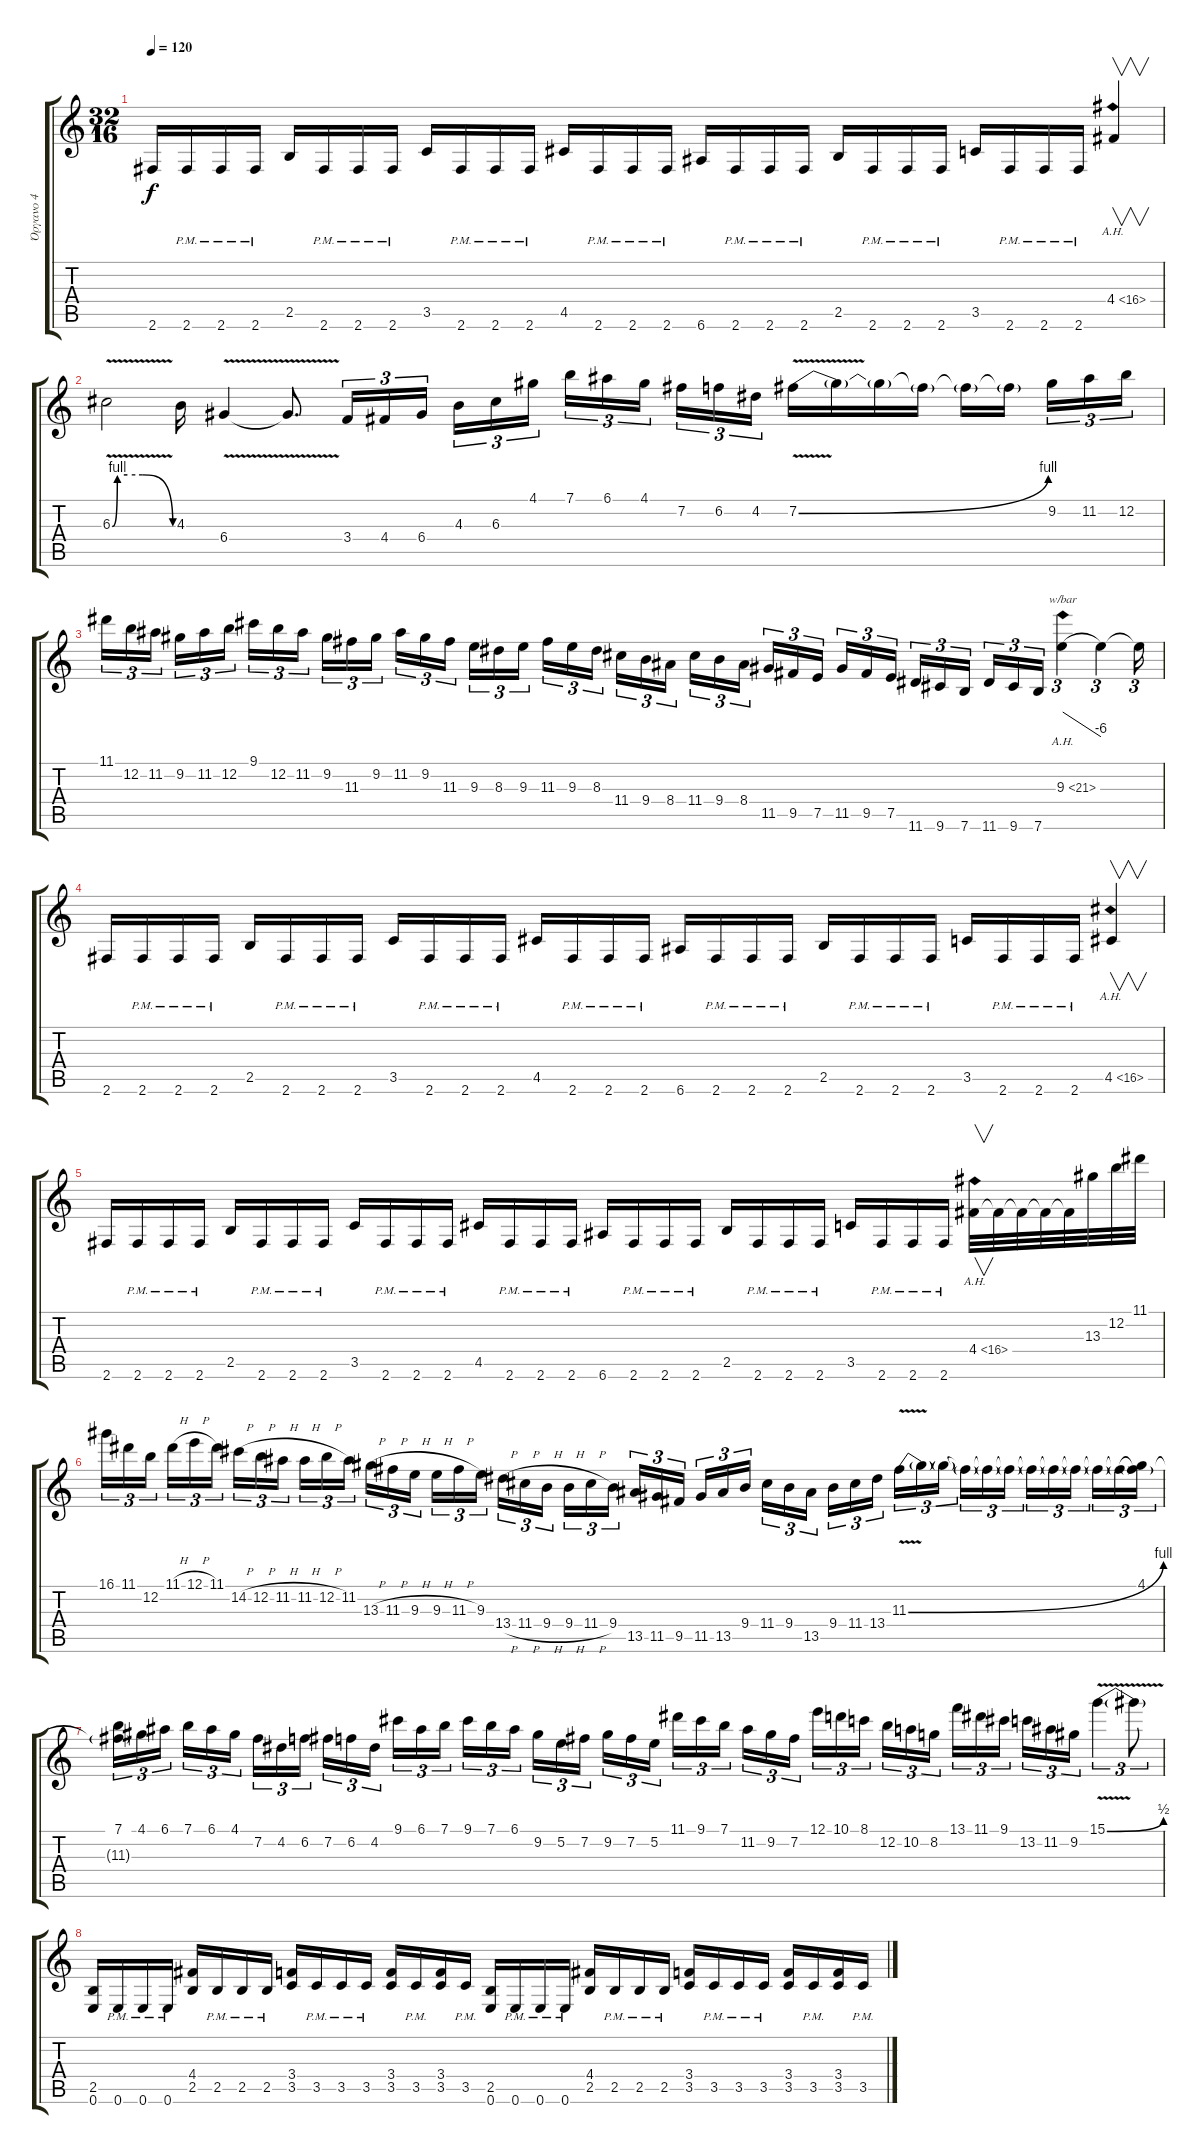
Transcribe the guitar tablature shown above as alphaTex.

\track ("Όργανο 4" "Όργανο 4") {instrument distortionguitar}
\staff {score tabs}
\tuning (E4 B3 G3 D3 A2 E2) {hide}
\ts (32 16)
\tempo 120
\clef g2
\ks c
2.6.16{dy f} 2.6{pm}.16 2.6{pm}.16 2.6{pm}.16 2.5.16 2.6{pm}.16 2.6{pm}.16 2.6{pm}.16 3.5.16 2.6{pm}.16 2.6{pm}.16 2.6{pm}.16 4.5.16 2.6{pm}.16 2.6{pm}.16 2.6{pm}.16 6.6.16 2.6{pm}.16 2.6{pm}.16 2.6{pm}.16 2.5.16 2.6{pm}.16 2.6{pm}.16 2.6{pm}.16 3.5.16 2.6{pm}.16 2.6{pm}.16 2.6{pm}.16 4.4{ah 12}.4{v} |
6.3{be (custom 0 0 5 4 15 4 30 4 60 0) v}.2 4.3.16 6.4{v}.4 6.4{t}.8{d} 3.4.16{tu (3 2)} 4.4.16{tu (3 2)} 6.4.16{tu (3 2)} 4.3.16{tu (3 2)} 6.3.16{tu (3 2)} 4.1.16{tu (3 2)} 7.1.16{tu (3 2)} 6.1.16{tu (3 2)} 4.1.16{tu (3 2)} 7.2.16{tu (3 2)} 6.2.16{tu (3 2)} 4.2.16{tu (3 2)} 7.2{be (bend 0 0 60 4) v}.16 7.2{t}.16 7.2{t}.16 7.2{t}.16 7.2{t}.16 7.2{t}.16 9.2.16{tu (3 2)} 11.2.16{tu (3 2)} 12.2.16{tu (3 2)} |
11.1.16{tu (3 2)} 12.2.16{tu (3 2)} 11.2.16{tu (3 2)} 9.2.16{tu (3 2)} 11.2.16{tu (3 2)} 12.2.16{tu (3 2)} 9.1.16{tu (3 2)} 12.2.16{tu (3 2)} 11.2.16{tu (3 2)} 9.2.16{tu (3 2)} 11.3.16{tu (3 2)} 9.2.16{tu (3 2)} 11.2.16{tu (3 2)} 9.2.16{tu (3 2)} 11.3.16{tu (3 2)} 9.3.16{tu (3 2)} 8.3.16{tu (3 2)} 9.3.16{tu (3 2)} 11.3.16{tu (3 2)} 9.3.16{tu (3 2)} 8.3.16{tu (3 2)} 11.4.16{tu (3 2)} 9.4.16{tu (3 2)} 8.4.16{tu (3 2)} 11.4.16{tu (3 2)} 9.4.16{tu (3 2)} 8.4.16{tu (3 2)} 11.5.16{tu (3 2)} 9.5.16{tu (3 2)} 7.5.16{tu (3 2)} 11.5.16{tu (3 2)} 9.5.16{tu (3 2)} 7.5.16{tu (3 2)} 11.6.16{tu (3 2)} 9.6.16{tu (3 2)} 7.6.16{tu (3 2)} 11.6.16{tu (3 2)} 9.6.16{tu (3 2)} 7.6.16{tu (3 2)} 9.3{ah 12}.4{tu (3 2) tbe (dive default 0 0 60 -24)} 9.3{t}.4{tu (3 2)} 9.3{t}.16{tu (3 2)} |
2.6.16 2.6{pm}.16 2.6{pm}.16 2.6{pm}.16 2.5.16 2.6{pm}.16 2.6{pm}.16 2.6{pm}.16 3.5.16 2.6{pm}.16 2.6{pm}.16 2.6{pm}.16 4.5.16 2.6{pm}.16 2.6{pm}.16 2.6{pm}.16 6.6.16 2.6{pm}.16 2.6{pm}.16 2.6{pm}.16 2.5.16 2.6{pm}.16 2.6{pm}.16 2.6{pm}.16 3.5.16 2.6{pm}.16 2.6{pm}.16 2.6{pm}.16 4.5{ah 12}.4{v} |
2.6.16 2.6{pm}.16 2.6{pm}.16 2.6{pm}.16 2.5.16 2.6{pm}.16 2.6{pm}.16 2.6{pm}.16 3.5.16 2.6{pm}.16 2.6{pm}.16 2.6{pm}.16 4.5.16 2.6{pm}.16 2.6{pm}.16 2.6{pm}.16 6.6.16 2.6{pm}.16 2.6{pm}.16 2.6{pm}.16 2.5.16 2.6{pm}.16 2.6{pm}.16 2.6{pm}.16 3.5.16 2.6{pm}.16 2.6{pm}.16 2.6{pm}.16 4.4{ah 12}.32{v} 4.4{t}.32 4.4{t}.32 4.4{t}.32 4.4{t}.32 13.3.32 12.2.32 11.1.32 |
16.1.16{tu (3 2)} 11.1.16{tu (3 2)} 12.2.16{tu (3 2)} 11.1{h}.16{tu (3 2)} 12.1{h}.16{tu (3 2)} 11.1.16{tu (3 2)} 14.2{h}.16{tu (3 2)} 12.2{h}.16{tu (3 2)} 11.2{h}.16{tu (3 2)} 11.2{h}.16{tu (3 2)} 12.2{h}.16{tu (3 2)} 11.2.16{tu (3 2)} 13.3{h}.16{tu (3 2)} 11.3{h}.16{tu (3 2)} 9.3{h}.16{tu (3 2)} 9.3{h}.16{tu (3 2)} 11.3{h}.16{tu (3 2)} 9.3.16{tu (3 2)} 13.4{h}.16{tu (3 2)} 11.4{h}.16{tu (3 2)} 9.4{h}.16{tu (3 2)} 9.4{h}.16{tu (3 2)} 11.4{h}.16{tu (3 2)} 9.4.16{tu (3 2)} 13.5.16{tu (3 2)} 11.5.16{tu (3 2)} 9.5.16{tu (3 2)} 11.5.16{tu (3 2)} 13.5.16{tu (3 2)} 9.4.16{tu (3 2)} 11.4.16{tu (3 2)} 9.4.16{tu (3 2)} 13.5.16{tu (3 2)} 9.4.16{tu (3 2)} 11.4.16{tu (3 2)} 13.4.16{tu (3 2)} 11.3{be (bend 0 0 60 4) v}.16{tu (3 2)} 11.3{t}.16{tu (3 2)} 11.3{t}.16{tu (3 2)} 11.3{t}.16{tu (3 2)} 11.3{t}.16{tu (3 2)} 11.3{t}.16{tu (3 2)} 11.3{t}.16{tu (3 2)} 11.3{t}.16{tu (3 2)} 11.3{t}.16{tu (3 2)} 11.3{t}.16{tu (3 2)} 11.3{t}.16{tu (3 2)} (4.1 11.3{t}).16{tu (3 2)} |
(7.1 11.3{t}).16{tu (3 2)} 4.1.16{tu (3 2)} 6.1.16{tu (3 2)} 7.1.16{tu (3 2)} 6.1.16{tu (3 2)} 4.1.16{tu (3 2)} 7.2.16{tu (3 2)} 4.2.16{tu (3 2)} 6.2.16{tu (3 2)} 7.2.16{tu (3 2)} 6.2.16{tu (3 2)} 4.2.16{tu (3 2)} 9.1.16{tu (3 2)} 6.1.16{tu (3 2)} 7.1.16{tu (3 2)} 9.1.16{tu (3 2)} 7.1.16{tu (3 2)} 6.1.16{tu (3 2)} 9.2.16{tu (3 2)} 5.2.16{tu (3 2)} 7.2.16{tu (3 2)} 9.2.16{tu (3 2)} 7.2.16{tu (3 2)} 5.2.16{tu (3 2)} 11.1.16{tu (3 2)} 9.1.16{tu (3 2)} 7.1.16{tu (3 2)} 11.2.16{tu (3 2)} 9.2.16{tu (3 2)} 7.2.16{tu (3 2)} 12.1.16{tu (3 2)} 10.1.16{tu (3 2)} 8.1.16{tu (3 2)} 12.2.16{tu (3 2)} 10.2.16{tu (3 2)} 8.2.16{tu (3 2)} 13.1.16{tu (3 2)} 11.1.16{tu (3 2)} 9.1.16{tu (3 2)} 13.2.16{tu (3 2)} 11.2.16{tu (3 2)} 9.2.16{tu (3 2)} 15.1{be (bend 0 0 60 2) v}.4{tu (3 2)} 15.1{t}.8{tu (3 2)} |
(2.5 0.6).16 0.6{pm}.16 0.6{pm}.16 0.6{pm}.16 (4.4 2.5).16 2.5{pm}.16 2.5{pm}.16 2.5{pm}.16 (3.4 3.5).16 3.5{pm}.16 3.5{pm}.16 3.5{pm}.16 (3.4 3.5).16 3.5{pm}.16 (3.4 3.5).16 3.5{pm}.16 (2.5 0.6).16 0.6{pm}.16 0.6{pm}.16 0.6{pm}.16 (4.4 2.5).16 2.5{pm}.16 2.5{pm}.16 2.5{pm}.16 (3.4 3.5).16 3.5{pm}.16 3.5{pm}.16 3.5{pm}.16 (3.4 3.5).16 3.5{pm}.16 (3.4 3.5).16 3.5{pm}.16
